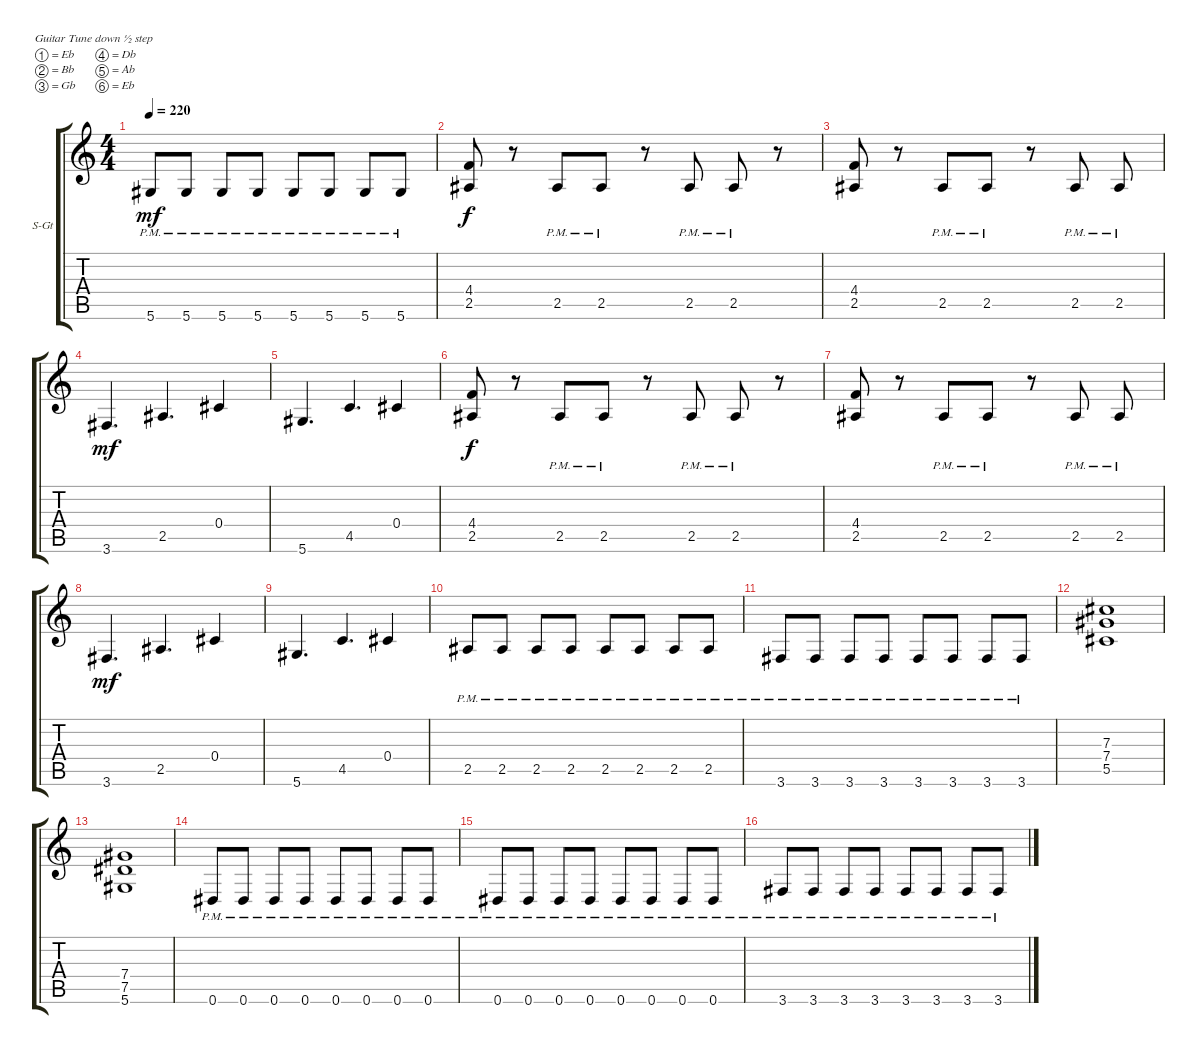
\defaultSystemsLayout 4
\bracketExtendMode groupsimilarinstruments
\firstSystemTrackNameOrientation horizontal
\otherSystemsTrackNameOrientation horizontal
\track ("Юрий Мелисов" "S-Gt") {instrument acousticguitarsteel}
\staff {score tabs}
\tuning (Eb4 Bb3 Gb3 Db3 Ab2 Eb2)
\ts (4 4)
\tempo 220
\clef g2
\ks c
5.6{pm}.8{dy mf} 5.6{pm}.8 5.6{pm}.8 5.6{pm}.8 5.6{pm}.8 5.6{pm}.8 5.6{pm}.8 5.6{pm}.8 |
(4.4 2.5).8{dy f} r.8 2.5{pm}.8 2.5{pm}.8 r.8 2.5{pm}.8 2.5{pm}.8 r.8 |
(4.4 2.5).8 r.8 2.5{pm}.8 2.5{pm}.8 r.8 2.5{pm}.8 2.5{pm}.8 |
3.6.4{d dy mf} 2.5.4{d} 0.4.4 |
5.6.4{d} 4.5.4{d} 0.4.4 |
(4.4 2.5).8{dy f} r.8 2.5{pm}.8 2.5{pm}.8 r.8 2.5{pm}.8 2.5{pm}.8 r.8 |
(4.4 2.5).8 r.8 2.5{pm}.8 2.5{pm}.8 r.8 2.5{pm}.8 2.5{pm}.8 |
3.6.4{d dy mf} 2.5.4{d} 0.4.4 |
5.6.4{d} 4.5.4{d} 0.4.4 |
2.5{pm}.8 2.5{pm}.8 2.5{pm}.8 2.5{pm}.8 2.5{pm}.8 2.5{pm}.8 2.5{pm}.8 2.5{pm}.8 |
3.6{pm}.8 3.6{pm}.8 3.6{pm}.8 3.6{pm}.8 3.6{pm}.8 3.6{pm}.8 3.6{pm}.8 3.6{pm}.8 |
(5.5 7.4 7.3).1 |
(7.5 7.4 5.6).1 |
0.6{pm}.8 0.6{pm}.8 0.6{pm}.8 0.6{pm}.8 0.6{pm}.8 0.6{pm}.8 0.6{pm}.8 0.6{pm}.8 |
0.6{pm}.8 0.6{pm}.8 0.6{pm}.8 0.6{pm}.8 0.6{pm}.8 0.6{pm}.8 0.6{pm}.8 0.6{pm}.8 |
3.6{pm}.8 3.6{pm}.8 3.6{pm}.8 3.6{pm}.8 3.6{pm}.8 3.6{pm}.8 3.6{pm}.8 3.6{pm}.8
